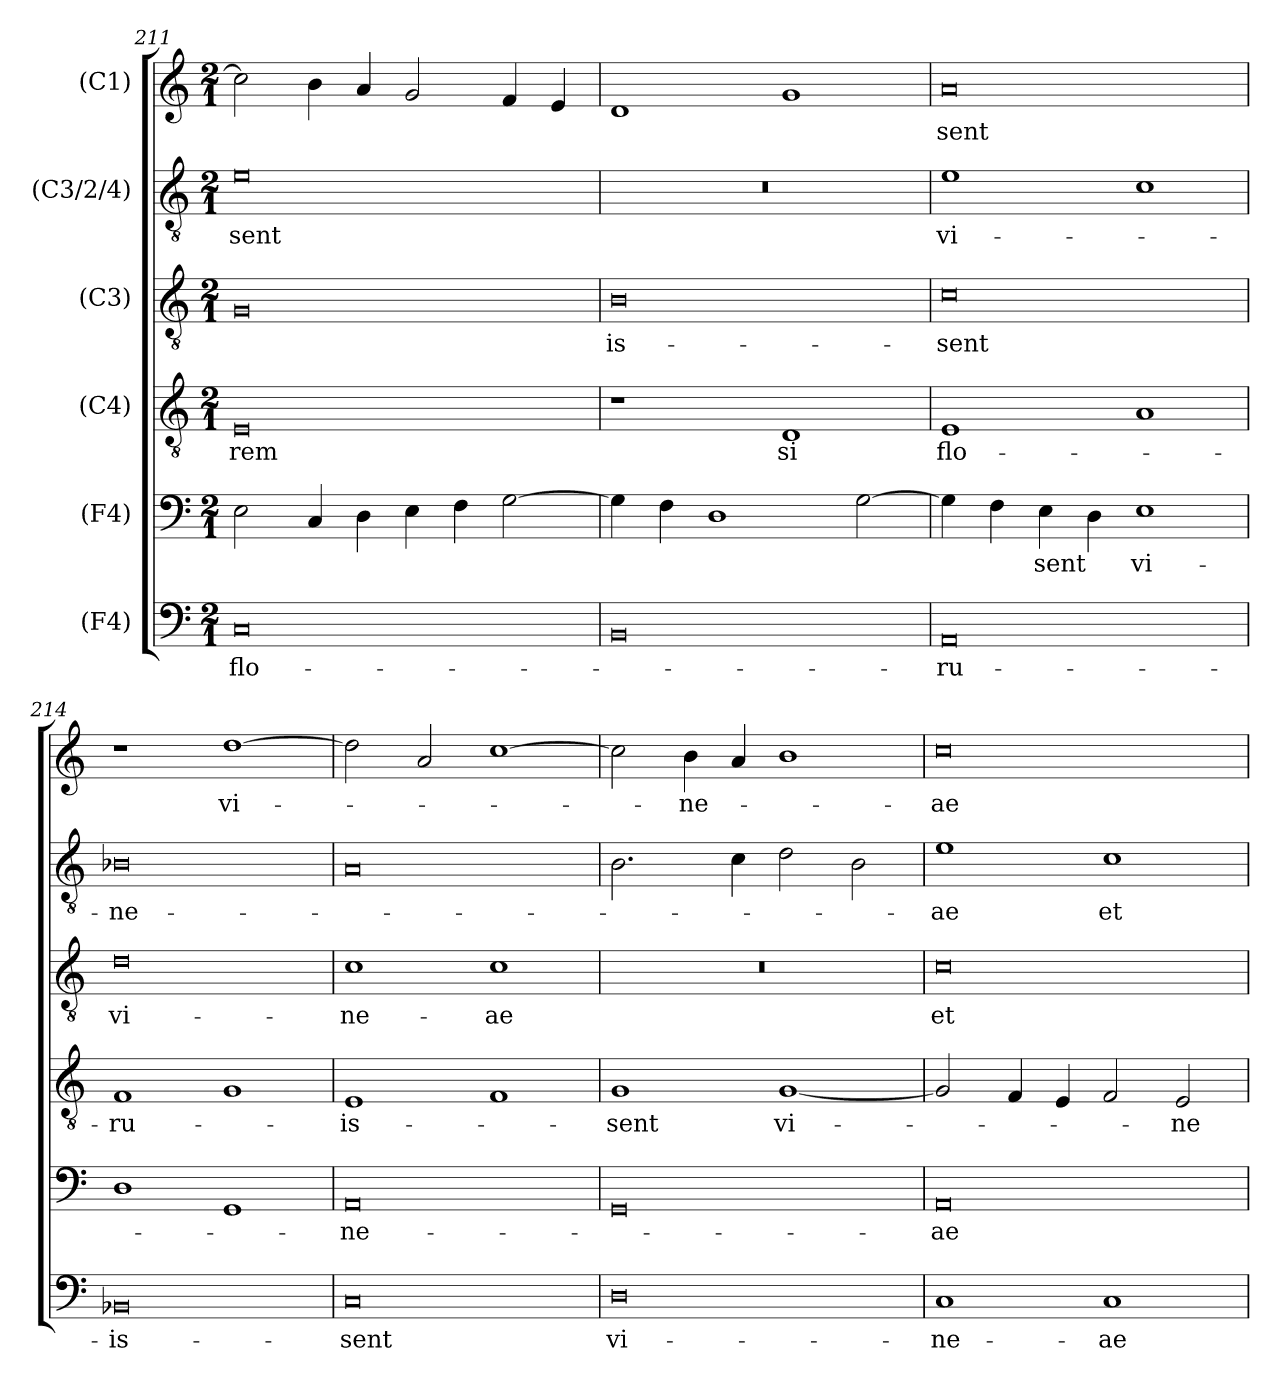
**kern	**text	**kern	**text	**kern	**text	**kern	**text	**kern	**text	**kern	**text
*part6	*part6	*part5	*part5	*part4	*part4	*part3	*part3	*part2	*part2	*part1	*part1
*staff6	*staff6	*staff5	*staff5	*staff4	*staff4	*staff3	*staff3	*staff2	*staff2	*staff1	*staff1
*I"(F4)	*	*I"(F4)	*	*I"(C4)	*	*I"(C3)	*	*I"(C3/2/4)	*	*I"(C1)	*
*clefF4	*	*clefF4	*	*clefGv2	*	*clefGv2	*	*clefGv2	*	*clefG2	*
*	*	*	*	*	*	*ITrd7c12	*	*	*	*	*
*k[]	*	*k[]	*	*k[]	*	*k[]	*	*k[]	*	*k[]	*
*C:	*	*C:	*	*C:	*	*C:	*	*C:	*	*C:	*
*M2/1	*	*M2/1	*	*M2/1	*	*M2/1	*	*M2/1	*	*M2/1	*
=211	=211	=211	=211	=211	=211	=211	=211	=211	=211	=211	=211
!	!LO:LY:b:color=#000000	!	!	!	!	!	!	!	!	!	!
!	!	!	!	!	!LO:LY:b:color=#000000	!	!	!	!	!	!
!	!	!	!	!	!	!	!	!	!LO:LY:b:color=#000000	!	!
0Ci	flo-	2Ei\	.	0Ei	-rem	0GGi	.	0ei	-sent	2cci\]	.
.	.	4Ci/	.	.	.	.	.	.	.	4bi\	.
.	.	4Di\	.	.	.	.	.	.	.	4ai/	.
.	.	4Ei\	.	.	.	.	.	.	.	2gi/	.
.	.	4Fi\	.	.	.	.	.	.	.	.	.
.	.	[2Gi\	.	.	.	.	.	.	.	4fi/	.
.	.	.	.	.	.	.	.	.	.	4ei/	.
=212	=212	=212	=212	=212	=212	=212	=212	=212	=212	=212	=212
!	!	!	!	!	!	!	!LO:LY:b:color=#000000	!LO:N:vis=1	!	!	!
0BBi	.	4Gi\]	.	1r	.	0BBi	-is-	0r	.	1di	.
.	.	4Fi\	.	.	.	.	.	.	.	.	.
.	.	1Di	.	.	.	.	.	.	.	.	.
!	!	!	!	!	!LO:LY:b:color=#000000	!	!	!	!	!	!
.	.	.	.	1Di	si	.	.	.	.	1gi	.
.	.	[2Gi\	.	.	.	.	.	.	.	.	.
=213	=213	=213	=213	=213	=213	=213	=213	=213	=213	=213	=213
!	!LO:LY:b:color=#000000	!	!	!	!	!	!	!	!	!	!
!	!	!	!	!	!LO:LY:b:color=#000000	!	!	!	!	!	!
!	!	!	!	!	!	!	!LO:LY:b:color=#000000	!	!	!	!
!	!	!	!	!	!	!	!	!	!LO:LY:b:color=#000000	!	!
!	!	!	!	!	!	!	!	!	!	!	!LO:LY:b:color=#000000
0AAi	-ru-	4Gi\]	.	1Ei	flo-	0Ci	-sent	1ei	vi-	0ai	-sent
.	.	4Fi\	.	.	.	.	.	.	.	.	.
!	!	!	!LO:LY:b:color=#000000	!	!	!	!	!	!	!	!
.	.	4Ei\	-sent	.	.	.	.	.	.	.	.
.	.	4Di\	.	.	.	.	.	.	.	.	.
!	!	!	!LO:LY:b:color=#000000	!	!	!	!	!	!	!	!
.	.	1Ei	vi-	1Ai	.	.	.	1ci	.	.	.
!!LO:LB:g=z
=214	=214	=214	=214	=214	=214	=214	=214	=214	=214	=214	=214
!	!LO:LY:b:color=#000000	!	!	!	!	!	!	!	!	!	!
!	!	!	!	!	!LO:LY:b:color=#000000	!	!	!	!	!	!
!	!	!	!	!	!	!	!LO:LY:b:color=#000000	!	!	!	!
!	!	!	!	!	!	!	!	!	!LO:LY:b:color=#000000	!	!
0BB-Xi	-is-	1Di	.	1Fi	-ru-	0Di	vi-	0B-Xi	-ne-	1r	.
!	!	!	!	!	!	!	!	!	!	!	!LO:LY:b:color=#000000
.	.	1GGi	.	1Gi	.	.	.	.	.	[1ddi	vi-
=215	=215	=215	=215	=215	=215	=215	=215	=215	=215	=215	=215
!	!LO:LY:b:color=#000000	!	!	!	!	!	!	!	!	!	!
!	!	!	!LO:LY:b:color=#000000	!	!	!	!	!	!	!	!
!	!	!	!	!	!LO:LY:b:color=#000000	!	!	!	!	!	!
!	!	!	!	!	!	!	!LO:LY:b:color=#000000	!	!	!	!
0Ci	-sent	0AAi	-ne-	1Ei	-is-	1Ci	-ne-	0Ai	.	2ddi\]	.
.	.	.	.	.	.	.	.	.	.	2ai/	.
!	!	!	!	!	!	!	!LO:LY:b:color=#000000	!	!	!	!
.	.	.	.	1Fi	.	1Ci	-ae	.	.	[1cci	.
=216	=216	=216	=216	=216	=216	=216	=216	=216	=216	=216	=216
!	!LO:LY:b:color=#000000	!	!	!	!	!	!	!	!	!	!
!	!	!	!	!	!LO:LY:b:color=#000000	!LO:N:vis=1	!	!	!	!	!
0Di	vi-	0GGi	.	1Gi	-sent	0r	.	2.Bi\	.	2cci\]	.
!	!	!	!	!	!	!	!	!	!	!	!LO:LY:b:color=#000000
.	.	.	.	.	.	.	.	.	.	4bi\	-ne-
.	.	.	.	.	.	.	.	4ci\	.	4ai/	.
!	!	!	!	!	!LO:LY:b:color=#000000	!	!	!	!	!	!
.	.	.	.	[1Gi	vi-	.	.	2di\	.	1bi	.
.	.	.	.	.	.	.	.	2Bi\	.	.	.
=217	=217	=217	=217	=217	=217	=217	=217	=217	=217	=217	=217
!	!LO:LY:b:color=#000000	!	!	!	!	!	!	!	!	!	!
!	!	!	!LO:LY:b:color=#000000	!	!	!	!	!	!	!	!
!	!	!	!	!	!	!	!LO:LY:b:color=#000000	!	!	!	!
!	!	!	!	!	!	!	!	!	!LO:LY:b:color=#000000	!	!
!	!	!	!	!	!	!	!	!	!	!	!LO:LY:b:color=#000000
1Ci	-ne-	0AAi	-ae	2Gi/]	.	0Ci	et	1ei	-ae	0cci	-ae
.	.	.	.	4Fi/	.	.	.	.	.	.	.
.	.	.	.	4Ei/	.	.	.	.	.	.	.
!	!LO:LY:b:color=#000000	!	!	!	!	!	!	!	!	!	!
!	!	!	!	!	!	!	!	!	!LO:LY:b:color=#000000	!	!
1Ci	-ae	.	.	2Fi/	.	.	.	1ci	et	.	.
!	!	!	!	!	!LO:LY:b:color=#000000	!	!	!	!	!	!
.	.	.	.	2Ei/	-ne-	.	.	.	.	.	.
=	=	=	=	=	=	=	=	=	=	=	=
*-	*-	*-	*-	*-	*-	*-	*-	*-	*-	*-	*-
